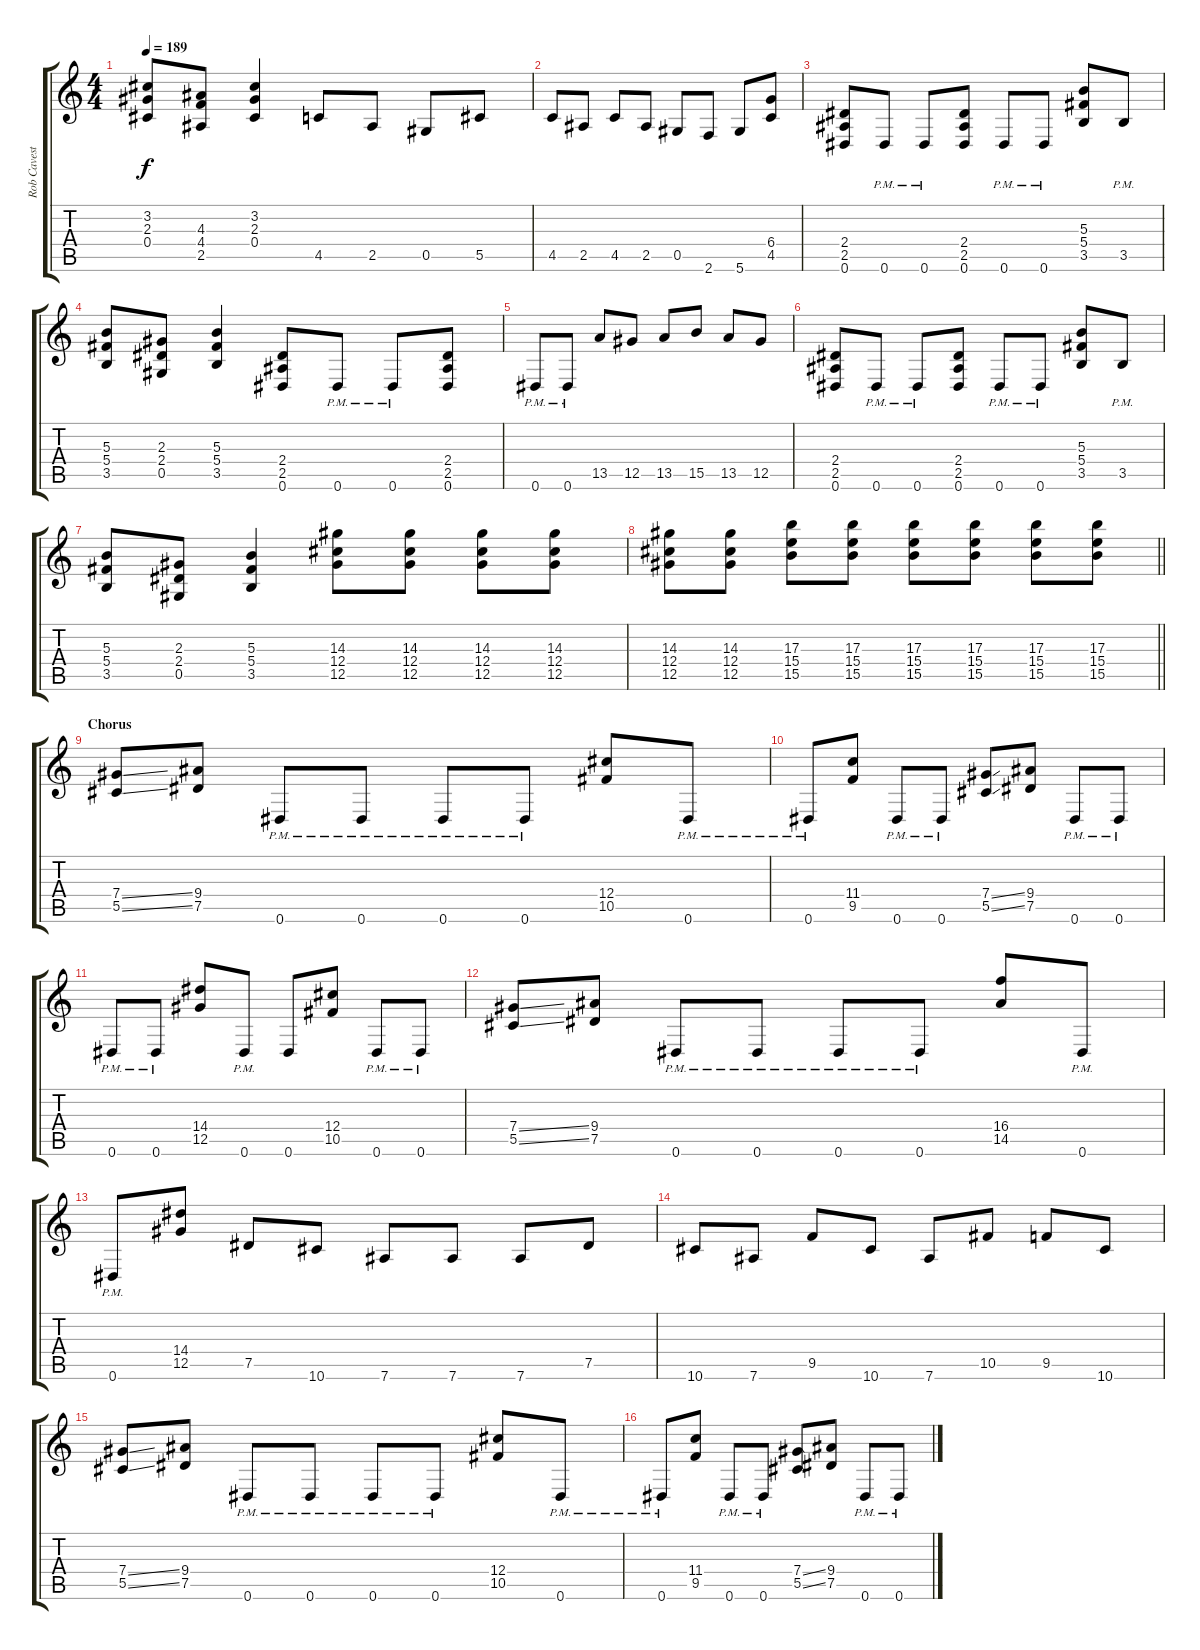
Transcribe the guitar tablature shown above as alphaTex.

\track ("Rob Cavestany" "Rob Cavest") {instrument distortionguitar}
\staff {score tabs}
\tuning (Eb4 Bb3 Gb3 Db3 Ab2 Eb2) {hide}
\ts (4 4)
\tempo 189
\clef g2
\ks c
(3.2 2.3 0.4).8{dy f} (4.3 4.4 2.5).8 (3.2 2.3 0.4).4 4.5.8 2.5.8 0.5.8 5.5.8 |
4.5.8 2.5.8 4.5.8 2.5.8 0.5.8 2.6.8 5.6.8 (6.4 4.5).8 |
(2.4 2.5 0.6).8 0.6{pm}.8 0.6{pm}.8 (2.4 2.5 0.6).8 0.6{pm}.8 0.6{pm}.8 (5.3 5.4 3.5).8 3.5{pm}.8 |
(5.3 5.4 3.5).8 (2.3 2.4 0.5).8 (5.3 5.4 3.5).4 (2.4 2.5 0.6).8 0.6{pm}.8 0.6{pm}.8 (2.4 2.5 0.6).8 |
0.6{pm}.8 0.6{pm}.8 13.5.8 12.5.8 13.5.8 15.5.8 13.5.8 12.5.8 |
(2.4 2.5 0.6).8 0.6{pm}.8 0.6{pm}.8 (2.4 2.5 0.6).8 0.6{pm}.8 0.6{pm}.8 (5.3 5.4 3.5).8 3.5{pm}.8 |
(5.3 5.4 3.5).8 (2.3 2.4 0.5).8 (5.3 5.4 3.5).4 (14.3 12.4 12.5).8 (14.3 12.4 12.5).8 (14.3 12.4 12.5).8 (14.3 12.4 12.5).8 |
\barLineRight lightlight
(14.3 12.4 12.5).8 (14.3 12.4 12.5).8 (17.3 15.4 15.5).8 (17.3 15.4 15.5).8 (17.3 15.4 15.5).8 (17.3 15.4 15.5).8 (17.3 15.4 15.5).8 (17.3 15.4 15.5).8 |
\section ("" "Chorus")
(7.4{ss} 5.5{ss}).8 (9.4 7.5).8 0.6{pm}.8 0.6{pm}.8 0.6{pm}.8 0.6{pm}.8 (12.4 10.5).8 0.6{pm}.8 |
0.6{pm}.8 (11.4 9.5).8 0.6{pm}.8 0.6{pm}.8 (7.4{ss} 5.5{ss}).8 (9.4 7.5).8 0.6{pm}.8 0.6{pm}.8 |
0.6{pm}.8 0.6{pm}.8 (14.4 12.5).8 0.6{pm}.8 0.6.8 (12.4 10.5).8 0.6{pm}.8 0.6{pm}.8 |
(7.4{ss} 5.5{ss}).8 (9.4 7.5).8 0.6{pm}.8 0.6{pm}.8 0.6{pm}.8 0.6{pm}.8 (16.4 14.5).8 0.6{pm}.8 |
0.6{pm}.8 (14.4 12.5).8 7.5.8 10.6.8 7.6.8 7.6.8 7.6.8 7.5.8 |
10.6.8 7.6.8 9.5.8 10.6.8 7.6.8 10.5.8 9.5.8 10.6.8 |
(7.4{ss} 5.5{ss}).8 (9.4 7.5).8 0.6{pm}.8 0.6{pm}.8 0.6{pm}.8 0.6{pm}.8 (12.4 10.5).8 0.6{pm}.8 |
0.6{pm}.8 (11.4 9.5).8 0.6{pm}.8 0.6{pm}.8 (7.4{ss} 5.5{ss}).8 (9.4 7.5).8 0.6{pm}.8 0.6{pm}.8
